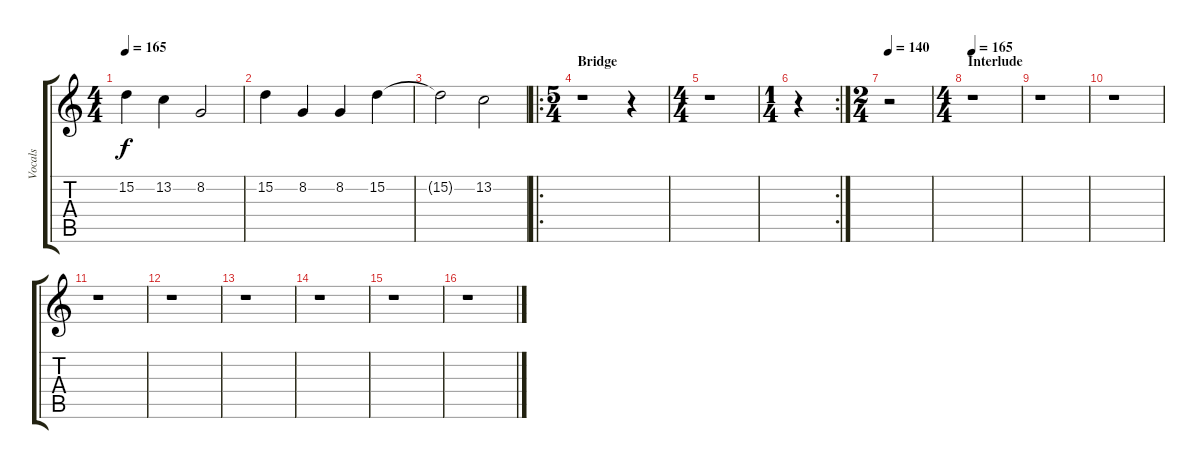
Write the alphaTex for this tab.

\track ("Vocals" "Vocals") {instrument lead3calliope}
\staff {score tabs}
\tuning (E4 B3 G3 D3 A2 E2) {hide}
\ts (4 4)
\tempo 165
\clef g2
\ks c
15.2.4{dy f} 13.2.4 8.2.2 |
15.2.4 8.2.4 8.2.4 15.2.4 |
15.2{t}.2 13.2.2 |
\ro
\ts (5 4)
\section ("" "Bridge")
r.1 r.4 |
\ts (4 4)
r.1 |
\rc 2
\ts (1 4)
r.4 |
\ts (2 4)
\tempo 140
r.2 |
\ts (4 4)
\section ("" "Interlude")
\tempo 165
r.1 |
r.1 |
r.1 |
r.1 |
r.1 |
r.1 |
r.1 |
r.1 |
r.1
